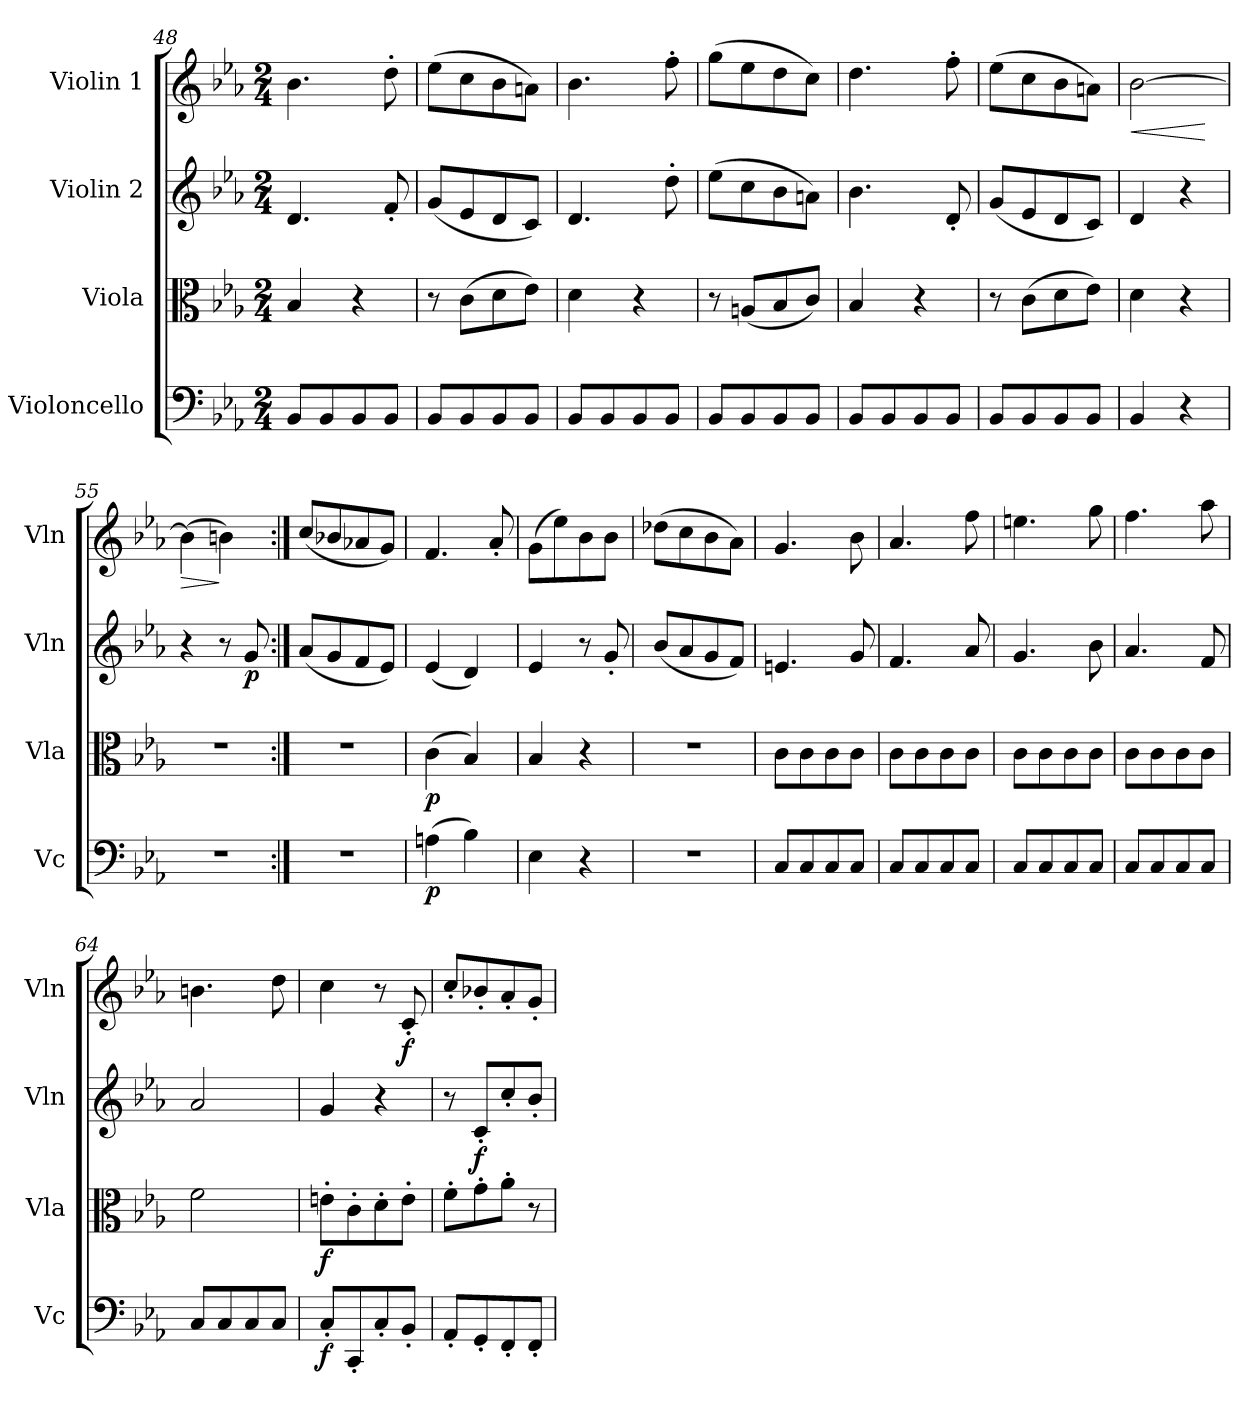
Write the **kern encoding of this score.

**kern	**dynam	**kern	**dynam	**kern	**dynam	**kern	**dynam
*part4	*part4	*part3	*part3	*part2	*part2	*part1	*part1
*staff4	*staff4	*staff3	*staff3	*staff2	*staff2	*staff1	*staff1
*I"Violoncello	*	*I"Viola	*	*I"Violin 2	*	*I"Violin 1	*
*I'Vc	*	*I'Vla	*	*I'Vln	*	*I'Vln	*
!!LO:LB:g=z
*clefF4	*	*clefC3	*	*clefG2	*	*clefG2	*
*k[b-e-a-]	*	*k[b-e-a-]	*	*k[b-e-a-]	*	*k[b-e-a-]	*
*M2/4	*	*M2/4	*	*M2/4	*	*M2/4	*
=48	=48	=48	=48	=48	=48	=48	=48
8BB-/L	.	4B-/	.	4.d/	.	4.b-\	.
8BB-/	.	.	.	.	.	.	.
8BB-/	.	4r	.	.	.	.	.
8BB-/J	.	.	.	8f'/	.	8dd'\	.
=49	=49	=49	=49	=49	=49	=49	=49
8BB-/L	.	8r	.	(8g/L	.	(8ee-\L	.
8BB-/	.	(8c\L	.	8e-/	.	8cc\	.
8BB-/	.	8d\	.	8d/	.	8b-\	.
8BB-/J	.	8e-\J)	.	8c/J)	.	8an\J)	.
=50	=50	=50	=50	=50	=50	=50	=50
8BB-/L	.	4d\	.	4.d/	.	4.b-\	.
8BB-/	.	.	.	.	.	.	.
8BB-/	.	4r	.	.	.	.	.
8BB-/J	.	.	.	8dd'\	.	8ff'\	.
=51	=51	=51	=51	=51	=51	=51	=51
8BB-/L	.	8r	.	(8ee-\L	.	(8gg\L	.
8BB-/	.	(8An/L	.	8cc\	.	8ee-\	.
8BB-/	.	8B-/	.	8b-\	.	8dd\	.
8BB-/J	.	8c/J)	.	8an\J)	.	8cc\J)	.
=52	=52	=52	=52	=52	=52	=52	=52
8BB-/L	.	4B-/	.	4.b-\	.	4.dd\	.
8BB-/	.	.	.	.	.	.	.
8BB-/	.	4r	.	.	.	.	.
8BB-/J	.	.	.	8d'/	.	8ff'\	.
=53	=53	=53	=53	=53	=53	=53	=53
8BB-/L	.	8r	.	(8g/L	.	(8ee-\L	.
8BB-/	.	(8c\L	.	8e-/	.	8cc\	.
8BB-/	.	8d\	.	8d/	.	8b-\	.
8BB-/J	.	8e-\J)	.	8c/J)	.	8an\J)	.
=54	=54	=54	=54	=54	=54	=54	=54
!	!	!	!	!	!	!	!LO:HP:b
4BB-/	.	4d\	.	4d/	.	[2b-\	<
4r	.	4r	.	4r	.	.	.
.	.	.	.	.	.	.	[
=55	=55	=55	=55	=55	=55	=55	=55
!	!	!	!	!	!	!	!LO:HP:b
2r	.	2r	.	4r	.	(4b-\]	>
.	.	.	.	8r	.	4bn\)	]
!	!	!	!	!	!LO:DY:b	!	!
.	.	.	.	8g/	p	.	.
!!LO:LB:g=z
=56:|!	=56:|!	=56:|!	=56:|!	=56:|!	=56:|!	=56:|!	=56:|!
2r	.	2r	.	(8a-/L	.	(8cc/L	.
.	.	.	.	8g/	.	8b-X/	.
.	.	.	.	8f/	.	8a-X/	.
.	.	.	.	8e-/J)	.	8g/J)	.
=57	=57	=57	=57	=57	=57	=57	=57
!	!LO:DY:b	!	!LO:DY:b	!	!	!	!
(4An\	p	(4c\	p	(4e-/	.	4.f/	.
4B-\)	.	4B-/)	.	4d/)	.	.	.
.	.	.	.	.	.	8a-'/	.
=58	=58	=58	=58	=58	=58	=58	=58
4E-\	.	4B-/	.	4e-/	.	(8g\L	.
.	.	.	.	.	.	8ee-\)	.
4r	.	4r	.	8r	.	8b-\	.
.	.	.	.	8g'/	.	8b-\J	.
=59	=59	=59	=59	=59	=59	=59	=59
2r	.	2r	.	(8b-/L	.	(8dd-X\L	.
.	.	.	.	8a-/	.	8cc\	.
.	.	.	.	8g/	.	8b-\	.
.	.	.	.	8f/J)	.	8a-\J)	.
=60	=60	=60	=60	=60	=60	=60	=60
8C/L	.	8c\L	.	4.en/	.	4.g/	.
8C/	.	8c\	.	.	.	.	.
8C/	.	8c\	.	.	.	.	.
8C/J	.	8c\J	.	8g/	.	8b-\	.
=61	=61	=61	=61	=61	=61	=61	=61
8C/L	.	8c\L	.	4.f/	.	4.a-/	.
8C/	.	8c\	.	.	.	.	.
8C/	.	8c\	.	.	.	.	.
8C/J	.	8c\J	.	8a-/	.	8ff\	.
=62	=62	=62	=62	=62	=62	=62	=62
8C/L	.	8c\L	.	4.g/	.	4.een\	.
8C/	.	8c\	.	.	.	.	.
8C/	.	8c\	.	.	.	.	.
8C/J	.	8c\J	.	8b-\	.	8gg\	.
=63	=63	=63	=63	=63	=63	=63	=63
8C/L	.	8c\L	.	4.a-/	.	4.ff\	.
8C/	.	8c\	.	.	.	.	.
8C/	.	8c\	.	.	.	.	.
8C/J	.	8c\J	.	8f/	.	8aa-\	.
!!LO:LB:g=z
=64	=64	=64	=64	=64	=64	=64	=64
8C/L	.	2f\	.	2a-/	.	4.bn\	.
8C/	.	.	.	.	.	.	.
8C/	.	.	.	.	.	.	.
8C/J	.	.	.	.	.	8dd\	.
=65	=65	=65	=65	=65	=65	=65	=65
!	!LO:DY:b	!	!LO:DY:b	!	!	!	!
8C'/L	f	8en'\L	f	4g/	.	4cc\	.
8CC'/	.	8c'\	.	.	.	.	.
8C'/	.	8d'\	.	4r	.	8r	.
!	!	!	!	!	!	!	!LO:DY:b
8BB-'/J	.	8e'\J	.	.	.	8c'/	f
=66	=66	=66	=66	=66	=66	=66	=66
8AA-'/L	.	8f'\L	.	8r	.	8cc'/L	.
!	!	!	!	!	!LO:DY:b	!	!
8GG'/	.	8g'\	.	8c'/L	f	8b-X'/	.
8FF'/	.	8a-'\J	.	8cc'/	.	8a-'/	.
8FF'/J	.	8r	.	8b-'/J	.	8g'/J	.
=	=	=	=	=	=	=	=
*-	*-	*-	*-	*-	*-	*-	*-
